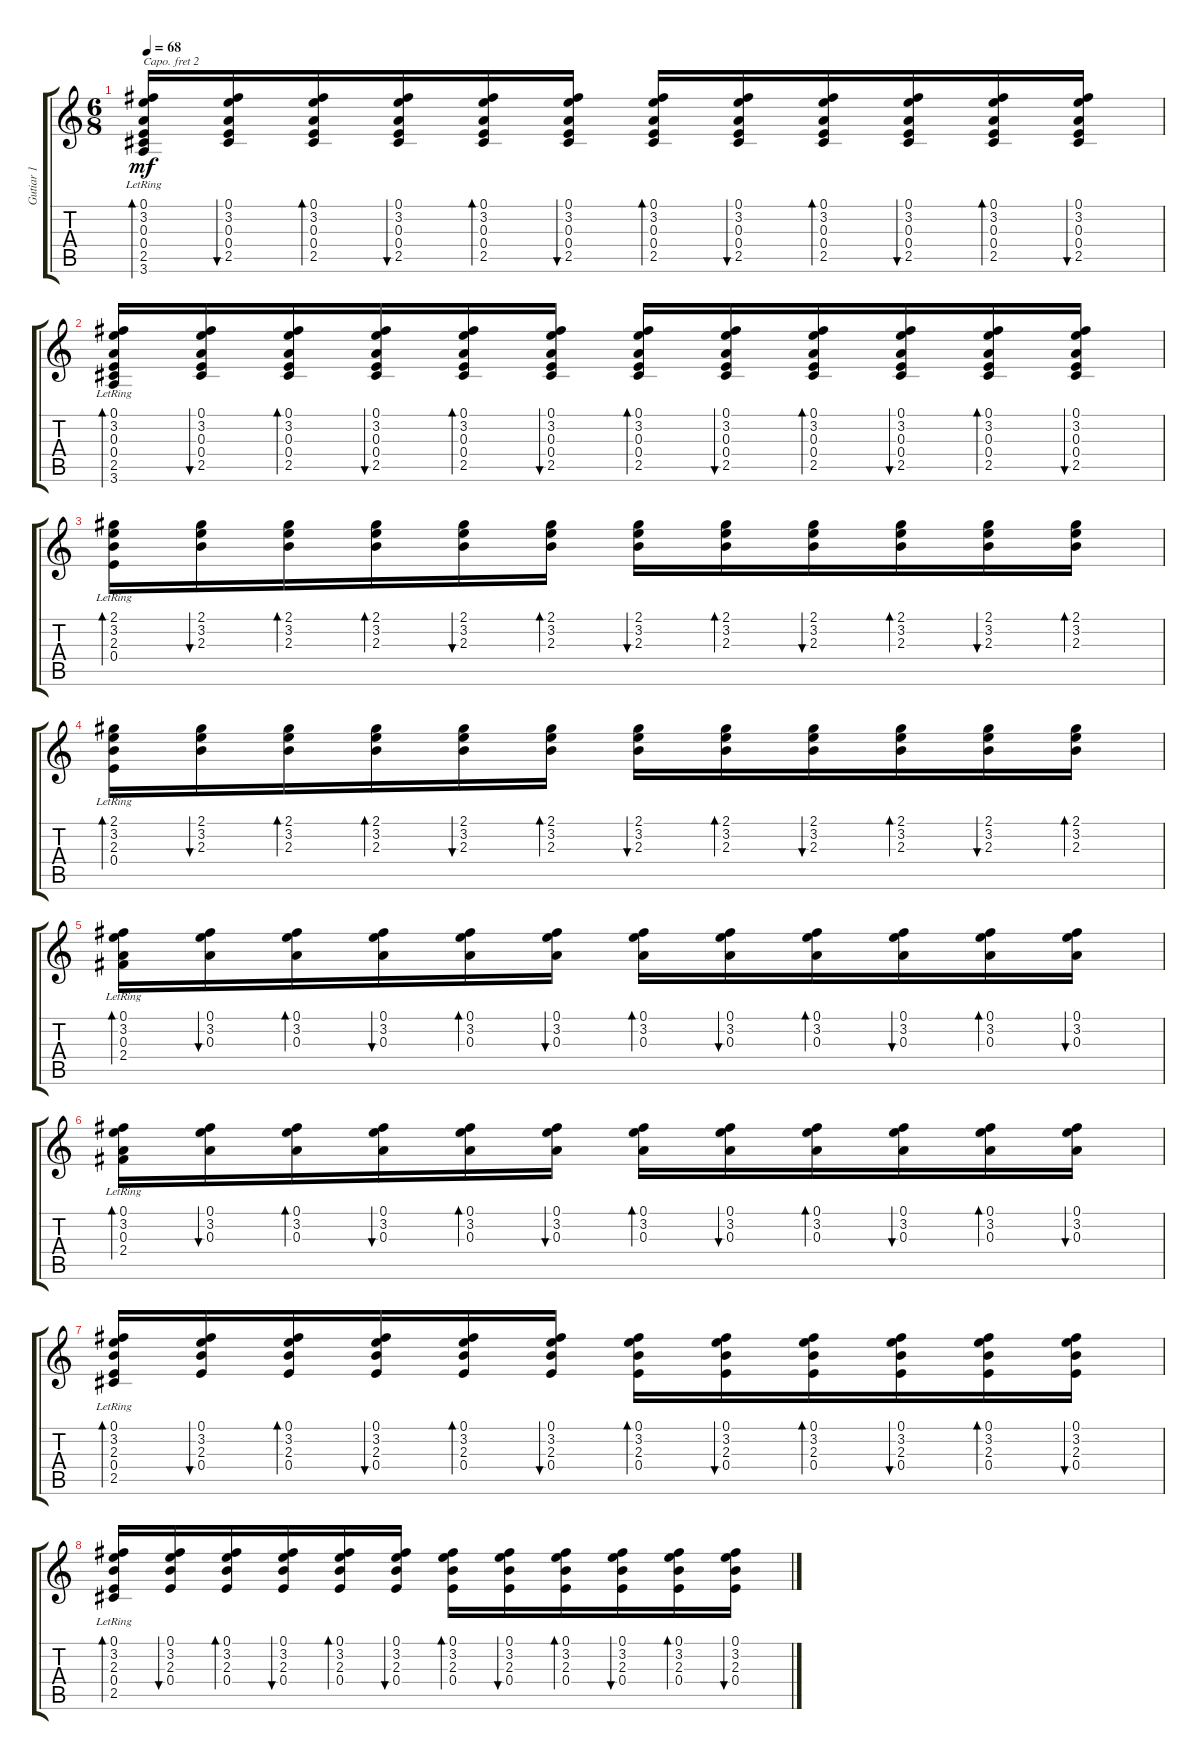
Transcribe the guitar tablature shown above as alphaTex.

\track ("Gutiar 1" "Gutiar 1") {instrument acousticguitarsteel}
\staff {score tabs}
\capo 2
\tuning (E4 B3 G3 D3 A2 E2) {hide}
\ts (6 8)
\tempo 68
\clef g2
\ks c
(0.1 3.2 0.3 0.4 2.5 3.6{lr}).16{bd 30 dy mf} (0.1 3.2 0.3 0.4 2.5).16{bu 30} (0.1 3.2 0.3 0.4 2.5).16{bd 30} (0.1 3.2 0.3 0.4 2.5).16{bu 30} (0.1 3.2 0.3 0.4 2.5).16{bd 30} (0.1 3.2 0.3 0.4 2.5).16{bu 30} (0.1 3.2 0.3 0.4 2.5).16{bd 30} (0.1 3.2 0.3 0.4 2.5).16{bu 30} (0.1 3.2 0.3 0.4 2.5).16{bd 30} (0.1 3.2 0.3 0.4 2.5).16{bu 30} (0.1 3.2 0.3 0.4 2.5).16{bd 30} (0.1 3.2 0.3 0.4 2.5).16{bu 30} |
(0.1 3.2 0.3 0.4 2.5 3.6{lr}).16{bd 30} (0.1 3.2 0.3 0.4 2.5).16{bu 30} (0.1 3.2 0.3 0.4 2.5).16{bd 30} (0.1 3.2 0.3 0.4 2.5).16{bu 30} (0.1 3.2 0.3 0.4 2.5).16{bd 30} (0.1 3.2 0.3 0.4 2.5).16{bu 30} (0.1 3.2 0.3 0.4 2.5).16{bd 30} (0.1 3.2 0.3 0.4 2.5).16{bu 30} (0.1 3.2 0.3 0.4 2.5).16{bd 30} (0.1 3.2 0.3 0.4 2.5).16{bu 30} (0.1 3.2 0.3 0.4 2.5).16{bd 30} (0.1 3.2 0.3 0.4 2.5).16{bu 30} |
(2.1 3.2 2.3 0.4{lr}).16{bd 30} (2.1 3.2 2.3).16{bu 30} (2.1 3.2 2.3).16{bd 30} (2.1 3.2 2.3).16{bd 30} (2.1 3.2 2.3).16{bu 30} (2.1 3.2 2.3).16{bd 30} (2.1 3.2 2.3).16{bu 30} (2.1 3.2 2.3).16{bd 30} (2.1 3.2 2.3).16{bu 30} (2.1 3.2 2.3).16{bd 30} (2.1 3.2 2.3).16{bu 30} (2.1 3.2 2.3).16{bd 30} |
(2.1 3.2 2.3 0.4{lr}).16{bd 30} (2.1 3.2 2.3).16{bu 30} (2.1 3.2 2.3).16{bd 30} (2.1 3.2 2.3).16{bd 30} (2.1 3.2 2.3).16{bu 30} (2.1 3.2 2.3).16{bd 30} (2.1 3.2 2.3).16{bu 30} (2.1 3.2 2.3).16{bd 30} (2.1 3.2 2.3).16{bu 30} (2.1 3.2 2.3).16{bd 30} (2.1 3.2 2.3).16{bu 30} (2.1 3.2 2.3).16{bd 30} |
(0.1 3.2 0.3 2.4{lr}).16{bd 30} (0.1 3.2 0.3).16{bu 30} (0.1 3.2 0.3).16{bd 30} (0.1 3.2 0.3).16{bu 30} (0.1 3.2 0.3).16{bd 30} (0.1 3.2 0.3).16{bu 30} (0.1 3.2 0.3).16{bd 30} (0.1 3.2 0.3).16{bu 30} (0.1 3.2 0.3).16{bd 30} (0.1 3.2 0.3).16{bu 30} (0.1 3.2 0.3).16{bd 30} (0.1 3.2 0.3).16{bu 30} |
(0.1 3.2 0.3 2.4{lr}).16{bd 30} (0.1 3.2 0.3).16{bu 30} (0.1 3.2 0.3).16{bd 30} (0.1 3.2 0.3).16{bu 30} (0.1 3.2 0.3).16{bd 30} (0.1 3.2 0.3).16{bu 30} (0.1 3.2 0.3).16{bd 30} (0.1 3.2 0.3).16{bu 30} (0.1 3.2 0.3).16{bd 30} (0.1 3.2 0.3).16{bu 30} (0.1 3.2 0.3).16{bd 30} (0.1 3.2 0.3).16{bu 30} |
(0.1 3.2 2.3 0.4 2.5{lr}).16{bd 30} (0.1 3.2 2.3 0.4).16{bu 30} (0.1 3.2 2.3 0.4).16{bd 30} (0.1 3.2 2.3 0.4).16{bu 30} (0.1 3.2 2.3 0.4).16{bd 30} (0.1 3.2 2.3 0.4).16{bu 30} (0.1 3.2 2.3 0.4).16{bd 30} (0.1 3.2 2.3 0.4).16{bu 30} (0.1 3.2 2.3 0.4).16{bd 30} (0.1 3.2 2.3 0.4).16{bu 30} (0.1 3.2 2.3 0.4).16{bd 30} (0.1 3.2 2.3 0.4).16{bu 30} |
(0.1 3.2 2.3 0.4 2.5{lr}).16{bd 30} (0.1 3.2 2.3 0.4).16{bu 30} (0.1 3.2 2.3 0.4).16{bd 30} (0.1 3.2 2.3 0.4).16{bu 30} (0.1 3.2 2.3 0.4).16{bd 30} (0.1 3.2 2.3 0.4).16{bu 30} (0.1 3.2 2.3 0.4).16{bd 30} (0.1 3.2 2.3 0.4).16{bu 30} (0.1 3.2 2.3 0.4).16{bd 30} (0.1 3.2 2.3 0.4).16{bu 30} (0.1 3.2 2.3 0.4).16{bd 30} (0.1 3.2 2.3 0.4).16{bu 30}
